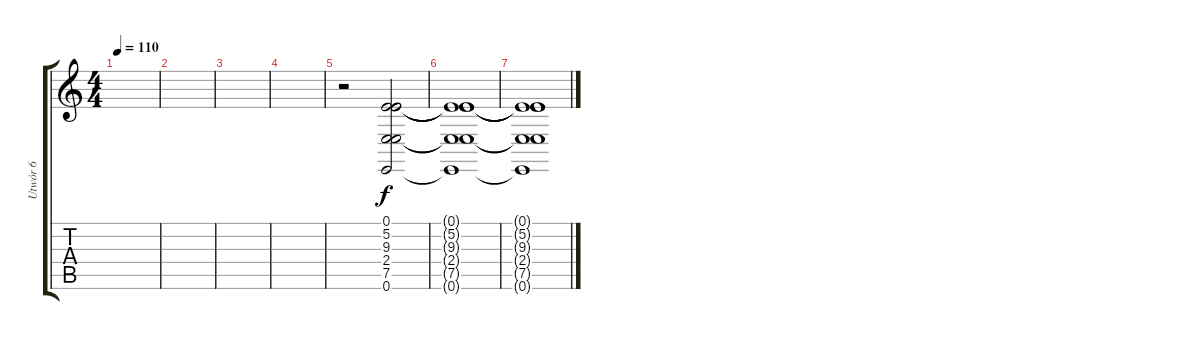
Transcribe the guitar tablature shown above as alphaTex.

\track ("Utwór 6" "Utwór 6") {instrument pad2warm}
\staff {score tabs}
\tuning (E4 B3 G3 D3 A2 E2) {hide}
\ts (4 4)
\tempo 110
\clef g2
\ks c
|
|
|
|
r.2 (0.1 5.2 9.3 2.4 7.5 0.6).2 |
(0.1{t} 5.2{t} 9.3{t} 2.4{t} 7.5{t} 0.6{t}).1 |
(0.1{t} 5.2{t} 9.3{t} 2.4{t} 7.5{t} 0.6{t}).1
